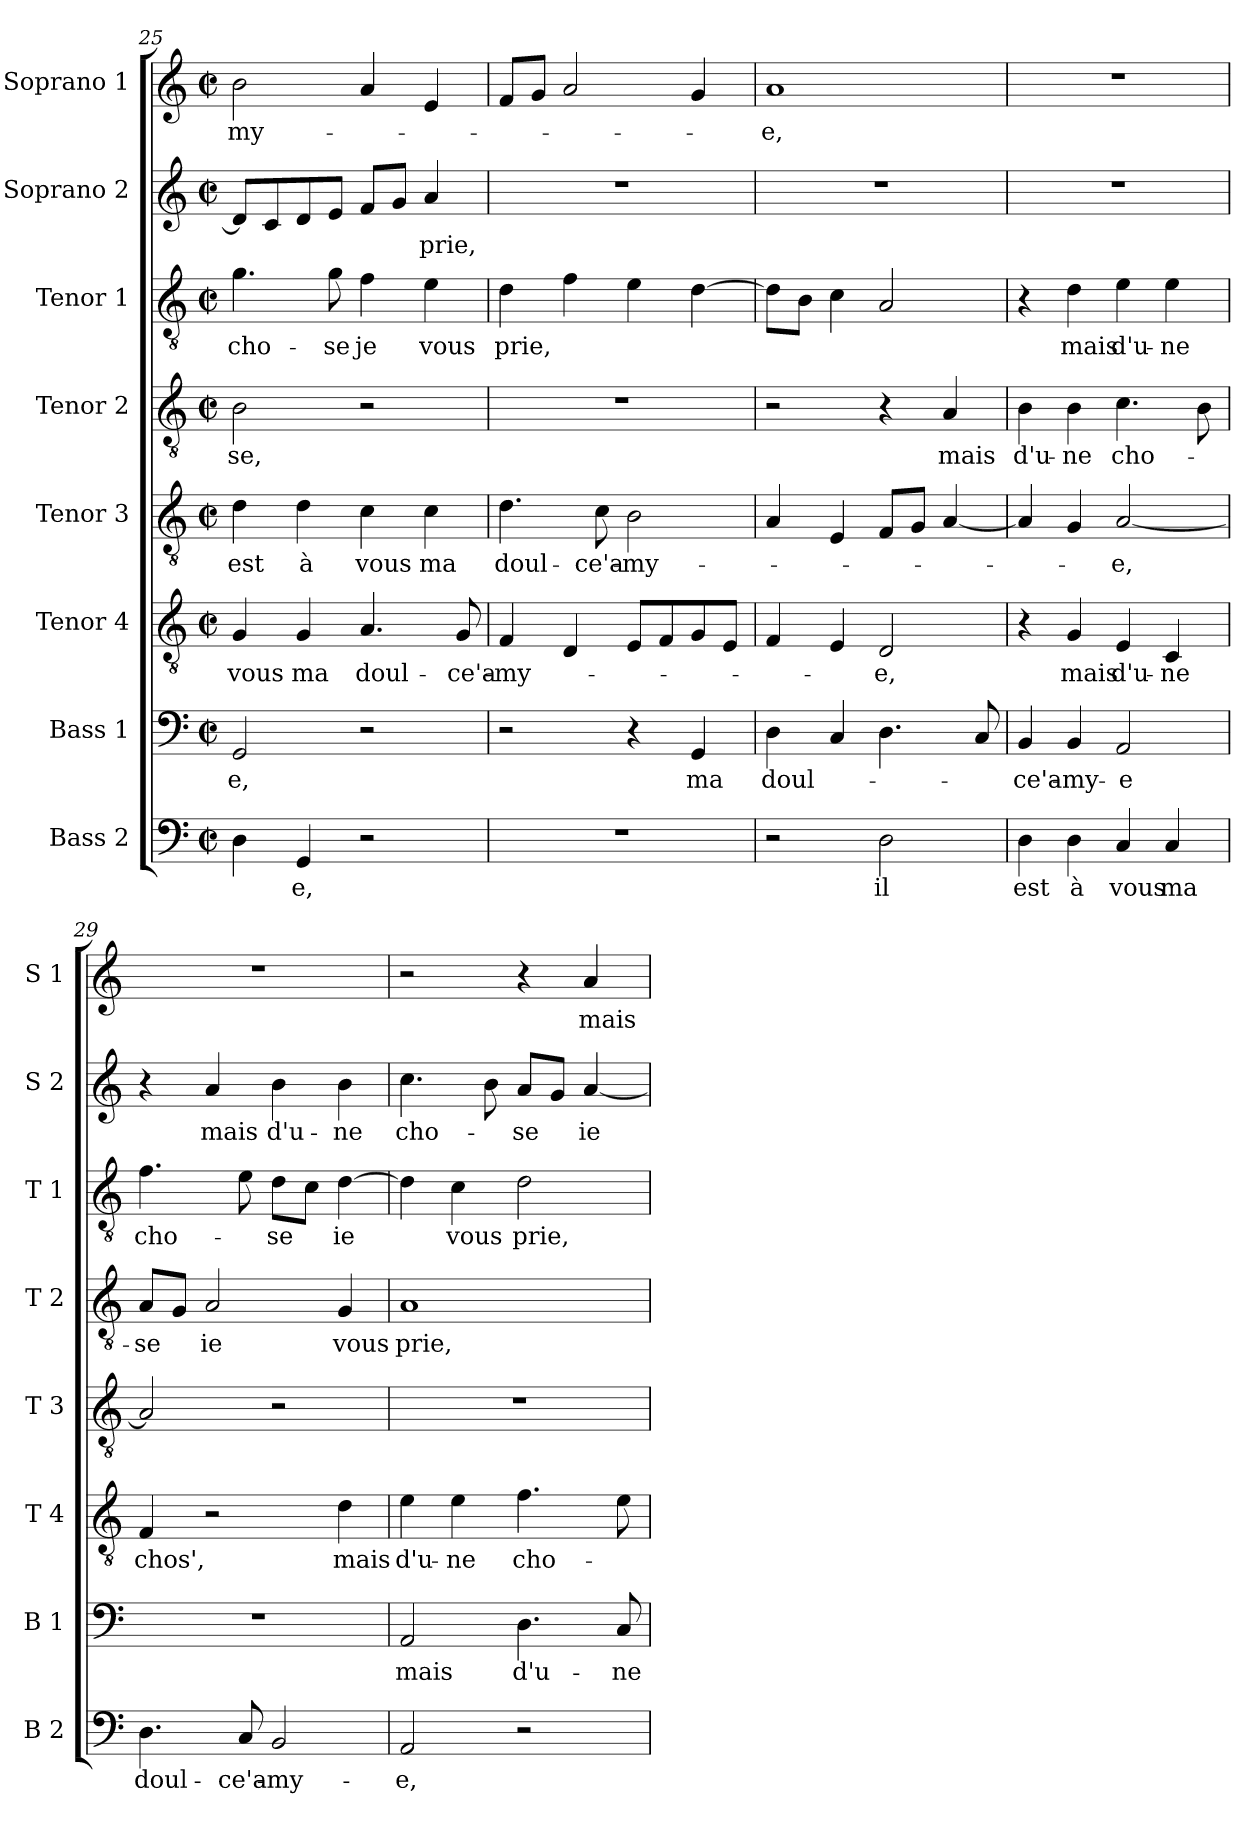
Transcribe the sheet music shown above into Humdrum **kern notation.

**kern	**text	**kern	**text	**kern	**text	**kern	**text	**kern	**text	**kern	**text	**kern	**text	**kern	**text
*part8	*part8	*part7	*part7	*part6	*part6	*part5	*part5	*part4	*part4	*part3	*part3	*part2	*part2	*part1	*part1
*staff8	*staff8	*staff7	*staff7	*staff6	*staff6	*staff5	*staff5	*staff4	*staff4	*staff3	*staff3	*staff2	*staff2	*staff1	*staff1
*I"Bass 2	*	*I"Bass 1	*	*I"Tenor 4	*	*I"Tenor 3	*	*I"Tenor 2	*	*I"Tenor 1	*	*I"Soprano 2	*	*I"Soprano 1	*
*I'B 2	*	*I'B 1	*	*I'T 4	*	*I'T 3	*	*I'T 2	*	*I'T 1	*	*I'S 2	*	*I'S 1	*
*clefF4	*	*clefF4	*	*clefGv2	*	*clefGv2	*	*clefGv2	*	*clefGv2	*	*clefG2	*	*clefG2	*
*k[]	*	*k[]	*	*k[]	*	*k[]	*	*k[]	*	*k[]	*	*k[]	*	*k[]	*
*C:	*	*C:	*	*C:	*	*C:	*	*C:	*	*C:	*	*C:	*	*C:	*
*M2/2	*	*M2/2	*	*M2/2	*	*M2/2	*	*M2/2	*	*M2/2	*	*M2/2	*	*M2/2	*
*met(c|)	*	*met(c|)	*	*met(c|)	*	*met(c|)	*	*met(c|)	*	*met(c|)	*	*met(c|)	*	*met(c|)	*
=25	=25	=25	=25	=25	=25	=25	=25	=25	=25	=25	=25	=25	=25	=25	=25
4D\	.	2GG/	-e,	4G/	vous	4d\	est	2B\	-se,	4.g\	cho-	8d/L]	.	2b\	-my-
.	.	.	.	.	.	.	.	.	.	.	.	8c/	.	.	.
4GG/	-e,	.	.	4G/	ma	4d\	à	.	.	.	.	8d/	.	.	.
.	.	.	.	.	.	.	.	.	.	8g\	-se	8e/J	.	.	.
2r	.	2r	.	4.A/	doul-	4c\	vous	2r	.	4f\	je	8f/L	.	4a/	.
.	.	.	.	.	.	.	.	.	.	.	.	8g/J	.	.	.
.	.	.	.	.	.	4c\	ma	.	.	4e\	vous	4a/	prie,	4e/	.
.	.	.	.	8G/	-ce'a-	.	.	.	.	.	.	.	.	.	.
=26	=26	=26	=26	=26	=26	=26	=26	=26	=26	=26	=26	=26	=26	=26	=26
1r	.	2r	.	4F/	-my-	4.d\	doul-	1r	.	4d\	prie,	1r	.	8f/L	.
.	.	.	.	.	.	.	.	.	.	.	.	.	.	8g/J	.
.	.	.	.	4D/	.	.	.	.	.	4f\	.	.	.	2a/	.
.	.	.	.	.	.	8c\	-ce'a-	.	.	.	.	.	.	.	.
.	.	4r	.	8E/L	.	2B\	-my-	.	.	4e\	.	.	.	.	.
.	.	.	.	8F/	.	.	.	.	.	.	.	.	.	.	.
.	.	4GG/	ma	8G/	.	.	.	.	.	[4d\	.	.	.	4g/	.
.	.	.	.	8E/J	.	.	.	.	.	.	.	.	.	.	.
=27	=27	=27	=27	=27	=27	=27	=27	=27	=27	=27	=27	=27	=27	=27	=27
2r	.	4D\	doul-	4F/	.	4A/	.	2r	.	8d\L]	.	1r	.	1a	-e,
.	.	.	.	.	.	.	.	.	.	8B\J	.	.	.	.	.
.	.	4C/	.	4E/	.	4E/	.	.	.	4c\	.	.	.	.	.
2D\	il	4.D\	.	2D/	-e,	8F/L	.	4r	.	2A/	.	.	.	.	.
.	.	.	.	.	.	8G/J	.	.	.	.	.	.	.	.	.
.	.	.	.	.	.	[4A/	.	4A/	mais	.	.	.	.	.	.
.	.	8C/	.	.	.	.	.	.	.	.	.	.	.	.	.
=28	=28	=28	=28	=28	=28	=28	=28	=28	=28	=28	=28	=28	=28	=28	=28
4D\	est	4BB/	-ce'a-	4r	.	4A/]	.	4B\	d'u-	4r	.	1r	.	1r	.
4D\	à	4BB/	-my-	4G/	mais	4G/	.	4B\	-ne	4d\	mais	.	.	.	.
4C/	vous	2AA/	-e	4E/	d'u-	[2A/	-e,	4.c\	cho-	4e\	d'u-	.	.	.	.
4C/	ma	.	.	4C/	-ne	.	.	.	.	4e\	-ne	.	.	.	.
.	.	.	.	.	.	.	.	8B\	.	.	.	.	.	.	.
=29	=29	=29	=29	=29	=29	=29	=29	=29	=29	=29	=29	=29	=29	=29	=29
4.D\	doul-	1r	.	4F/	chos',	2A/]	.	8A/L	-se	4.f\	cho-	4r	.	1r	.
.	.	.	.	.	.	.	.	8G/J	.	.	.	.	.	.	.
.	.	.	.	2r	.	.	.	2A/	ie	.	.	4a/	mais	.	.
8C/	-ce'a-	.	.	.	.	.	.	.	.	8e\	.	.	.	.	.
2BB/	-my-	.	.	.	.	2r	.	.	.	8d\L	-se	4b\	d'u-	.	.
.	.	.	.	.	.	.	.	.	.	8c\J	.	.	.	.	.
.	.	.	.	4d\	mais	.	.	4G/	vous	[4d\	ie	4b\	-ne	.	.
!!LO:LB:g=z
=30	=30	=30	=30	=30	=30	=30	=30	=30	=30	=30	=30	=30	=30	=30	=30
2AA/	-e,	2AA/	mais	4e\	d'u-	1r	.	1A	prie,	4d\]	.	4.cc\	cho-	2r	.
.	.	.	.	4e\	-ne	.	.	.	.	4c\	vous	.	.	.	.
.	.	.	.	.	.	.	.	.	.	.	.	8b\	.	.	.
2r	.	4.D\	d'u-	4.f\	cho-	.	.	.	.	2d\	prie,	8a/L	-se	4r	.
.	.	.	.	.	.	.	.	.	.	.	.	8g/J	.	.	.
.	.	.	.	.	.	.	.	.	.	.	.	[4a/	ie	4a/	mais
.	.	8C/	-ne	8e\	.	.	.	.	.	.	.	.	.	.	.
=	=	=	=	=	=	=	=	=	=	=	=	=	=	=	=
*-	*-	*-	*-	*-	*-	*-	*-	*-	*-	*-	*-	*-	*-	*-	*-
